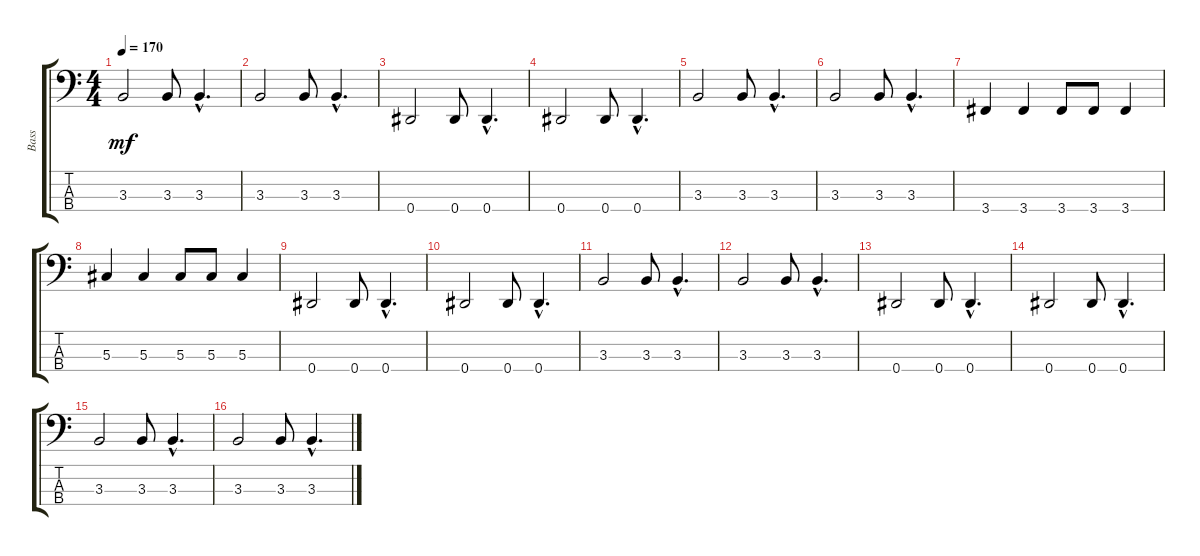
\track ("Bass" "Bass") {instrument electricbasspick}
\staff {score tabs}
\tuning (Gb2 Db2 Ab1 Eb1) {hide}
\ts (4 4)
\tempo 170
\clef f4
\ks c
3.3.2{dy mf} 3.3.8 3.3{hac}.4{d} |
3.3.2 3.3.8 3.3{hac}.4{d} |
0.4.2 0.4.8 0.4{hac}.4{d} |
0.4.2 0.4.8 0.4{hac}.4{d} |
3.3.2 3.3.8 3.3{hac}.4{d} |
3.3.2 3.3.8 3.3{hac}.4{d} |
3.4.4 3.4.4 3.4.8 3.4.8 3.4.4 |
5.3.4 5.3.4 5.3.8 5.3.8 5.3.4 |
0.4.2 0.4.8 0.4{hac}.4{d} |
0.4.2 0.4.8 0.4{hac}.4{d} |
3.3.2 3.3.8 3.3{hac}.4{d} |
3.3.2 3.3.8 3.3{hac}.4{d} |
0.4.2 0.4.8 0.4{hac}.4{d} |
0.4.2 0.4.8 0.4{hac}.4{d} |
3.3.2 3.3.8 3.3{hac}.4{d} |
3.3.2 3.3.8 3.3{hac}.4{d}
